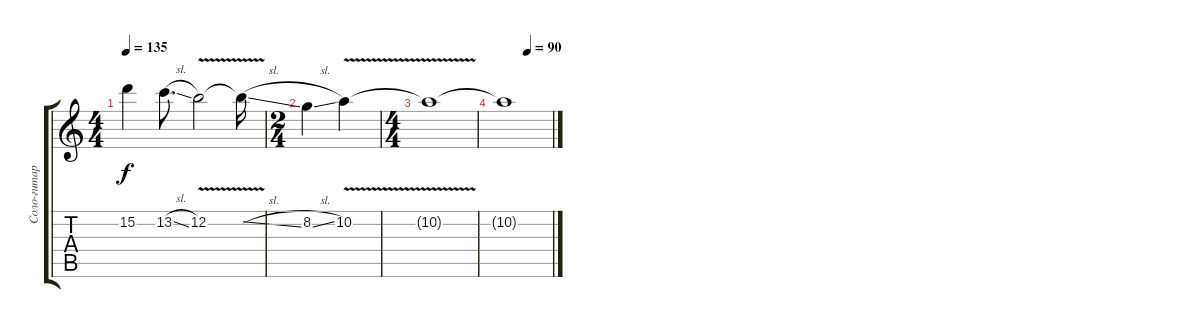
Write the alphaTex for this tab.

\track ("Соло-гитара" "Соло-гитар") {instrument distortionguitar}
\staff {score tabs}
\tuning (E4 B3 G3 D3 A2 E2) {hide}
\ts (4 4)
\tempo 135
\clef g2
\ks c
15.2{t}.4{dy f} 13.2{sl}.8{d} 12.2{v}.2 12.2{sl t}.16 |
\ts (2 4)
8.2{sl}.4 10.2{v}.4 |
\ts (4 4)
10.2{t}.1{volume 0} |
\tempo (90 0.5)
10.2{t}.1
